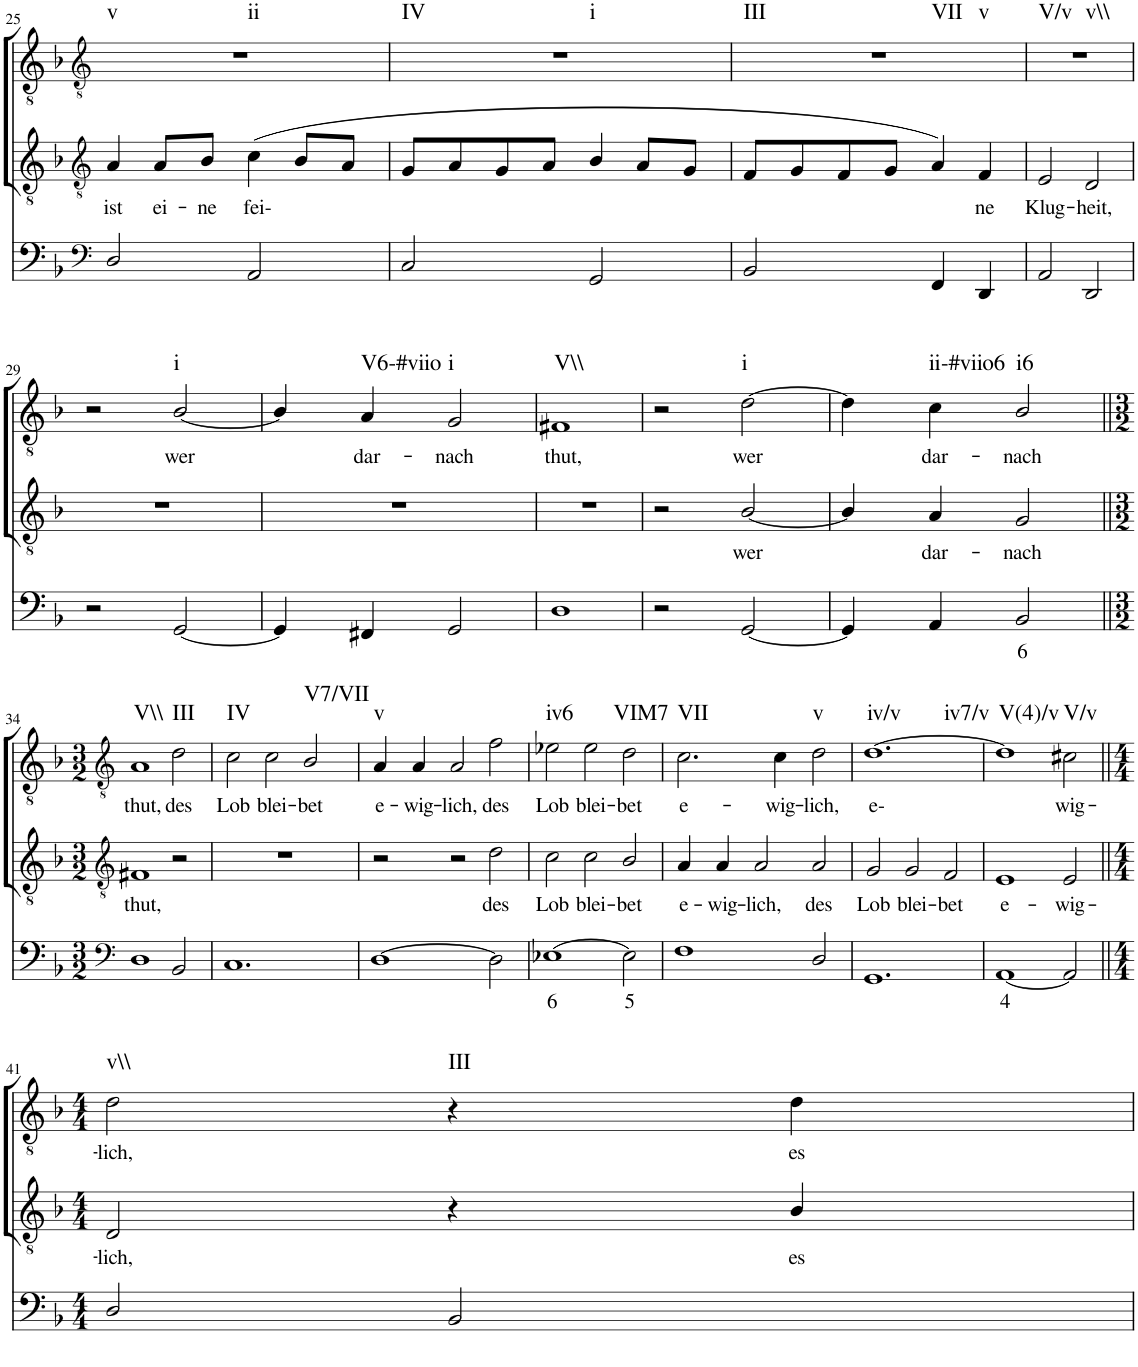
**kern	**text	**kern	**text	**kern	**text	**harte
*part3	*part3	*part2	*part2	*part1	*part1	*part1
*staff3	*staff3	*staff2	*staff2	*staff1	*staff1	*
*I"Continuo	*	*I"Tenor II	*	*I"Tenor I	*	*
!!LO:PB:g=z
*clefF4	*	*clefGv2	*	*clefGv2	*	*
*k[b-]	*	*k[b-]	*	*k[b-]	*	*
*M4/4	*	*M4/4	*	*M4/4	*	*
=25	=25	=25	=25	=25	=25	=25
!	!	!	!LO:LY:b	!	!	!LO:H:n=1:kt=v
!	!	!	!	!	!	!LO:H:n=2:kt=ii
2D/	.	4A/	ist	1r	.	N N
!	!	!	!LO:LY:b	!	!	!
.	.	8A/L	ei-	.	.	.
!	!	!	!LO:LY:b	!	!	!
.	.	8B-/J	ne	.	.	.
!	!	!	!LO:LY:b	!	!	!
2AA/	.	(4c\	fei-	.	.	.
.	.	8B-/L	.	.	.	.
.	.	8A/J	.	.	.	.
=26	=26	=26	=26	=26	=26	=26
!	!	!	!	!	!	!LO:H:n=1:kt=IV
!	!	!	!	!	!	!LO:H:n=2:kt=i
2C/	.	8G/L	.	1r	.	N N
.	.	8A/	.	.	.	.
.	.	8G/	.	.	.	.
.	.	8A/J	.	.	.	.
2GG/	.	4B-/	.	.	.	.
.	.	8A/L	.	.	.	.
.	.	8G/J	.	.	.	.
=27	=27	=27	=27	=27	=27	=27
!	!	!	!	!	!	!LO:H:n=1:kt=III
!	!	!	!	!	!	!LO:H:n=2:kt=VII
!	!	!	!	!	!	!LO:H:n=3:kt=v
2BB-/	.	8F/L	.	1r	.	N N N
.	.	8G/	.	.	.	.
.	.	8F/	.	.	.	.
.	.	8G/J	.	.	.	.
4FF/	.	4A/)	.	.	.	.
!	!	!	!LO:LY:b	!	!	!
4DD/	.	4F/	ne	.	.	.
=28	=28	=28	=28	=28	=28	=28
!	!	!	!LO:LY:b	!	!	!LO:H:n=1:kt=V/v
!	!	!	!	!	!	!LO:H:n=2:kt=v\\
2AA/	.	2E/	Klug-	1r	.	N N
!	!	!	!LO:LY:b	!	!	!
2DD/	.	2D/	heit,	.	.	.
!!LO:LB:g=z
=29	=29	=29	=29	=29	=29	=29
2r	.	1r	.	2r	.	.
!	!	!	!	!	!LO:LY:b	!LO:H:kt=i
[2GG/	.	.	.	[2B-/	wer	N
=30	=30	=30	=30	=30	=30	=30
4GG/]	.	1r	.	4B-/]	.	.
!	!	!	!	!	!LO:LY:b	!LO:H:kt=V6-#viio
4FF#X/	.	.	.	4A/	dar-	N
!	!	!	!	!	!LO:LY:b	!LO:H:kt=i
2GG/	.	.	.	2G/	nach	N
=31	=31	=31	=31	=31	=31	=31
!	!	!	!	!	!LO:LY:b	!LO:H:kt=V\\
1D	.	1r	.	1F#X	thut,	N
=32	=32	=32	=32	=32	=32	=32
2r	.	2r	.	2r	.	.
!	!	!	!LO:LY:b	!	!LO:LY:b	!LO:H:kt=i
[2GG/	.	[2B-/	wer	[2d\	wer	N
=33	=33	=33	=33	=33	=33	=33
4GG/]	.	4B-/]	.	4d\]	.	.
!	!	!	!LO:LY:b	!	!LO:LY:b	!LO:H:kt=ii-#viio6
4AA/	.	4A/	dar-	4c\	dar-	N
!	!LO:LY:b	!	!LO:LY:b	!	!LO:LY:b	!LO:H:kt=i6
2BB-/	6	2G/	nach	2B-/	nach	N
!!LO:LB:g=z
=34||	=34||	=34||	=34||	=34||	=34||	=34||
*clefF4	*	*clefGv2	*	*clefGv2	*	*
*M3/2	*	*M3/2	*	*M3/2	*	*
!	!	!	!LO:LY:b	!	!LO:LY:b	!LO:H:kt=V\\
1D	.	1F#X	thut,	1A	thut,	N
!	!	!	!	!	!LO:LY:b	!LO:H:kt=III
2BB-/	.	2r	.	2d\	des	N
=35	=35	=35	=35	=35	=35	=35
!	!	!	!	!	!LO:LY:b	!LO:H:kt=IV
1.C	.	1.r	.	2c\	Lob	N
!	!	!	!	!	!LO:LY:b	!
.	.	.	.	2c\	blei-	.
!	!	!	!	!	!LO:LY:b	!LO:H:kt=V7/VII
.	.	.	.	2B-/	bet	N
=36	=36	=36	=36	=36	=36	=36
!	!	!	!	!	!LO:LY:b	!LO:H:kt=v
[1D	.	2r	.	4A/	e-	N
!	!	!	!	!	!LO:LY:b	!
.	.	.	.	4A/	wig-	.
!	!	!	!	!	!LO:LY:b	!
.	.	2r	.	2A/	lich,	.
!	!	!	!LO:LY:b	!	!LO:LY:b	!
2D\]	.	2d\	des	2f\	des	.
=37	=37	=37	=37	=37	=37	=37
!	!LO:LY:b	!	!LO:LY:b	!	!LO:LY:b	!LO:H:kt=iv6
[1E-X	6	2c\	Lob	2e-X\	Lob	N
!	!	!	!LO:LY:b	!	!LO:LY:b	!
.	.	2c\	blei-	2e-\	blei-	.
!	!LO:LY:b	!	!LO:LY:b	!	!LO:LY:b	!LO:H:kt=VIM7
2E-\]	5	2B-/	bet	2d\	bet	N
=38	=38	=38	=38	=38	=38	=38
!	!	!	!LO:LY:b	!	!LO:LY:b	!LO:H:kt=VII
1F	.	4A/	e-	2.c\	e-	N
!	!	!	!LO:LY:b	!	!	!
.	.	4A/	wig-	.	.	.
!	!	!	!LO:LY:b	!	!	!
.	.	2A/	lich,	.	.	.
!	!	!	!	!	!LO:LY:b	!
.	.	.	.	4c\	wig-	.
!	!	!	!LO:LY:b	!	!LO:LY:b	!LO:H:kt=v
2D/	.	2A/	des	2d\	lich,	N
=39	=39	=39	=39	=39	=39	=39
!	!	!	!LO:LY:b	!	!LO:LY:b	!LO:H:n=1:kt=iv/v
!	!	!	!	!	!	!LO:H:n=2:kt=iv7/v
1.GG	.	2G/	Lob	[1.d	e-	N N
!	!	!	!LO:LY:b	!	!	!
.	.	2G/	blei-	.	.	.
!	!	!	!LO:LY:b	!	!	!
.	.	2F/	bet	.	.	.
=40	=40	=40	=40	=40	=40	=40
!	!LO:LY:b	!	!LO:LY:b	!	!	!LO:H:kt=V(4)/v
[1AA	4	1E	e-	1d]	.	N
!	!	!	!LO:LY:b	!	!LO:LY:b	!LO:H:kt=V/v
2AA/]	.	2E/	wig-	2c#X\	wig-	N
!!LO:LB:g=z
=41||	=41||	=41||	=41||	=41||	=41||	=41||
*M4/4	*	*M4/4	*	*M4/4	*	*
!	!	!	!LO:LY:b	!	!LO:LY:b	!LO:H:kt=v\\
2D/	.	2D/	lich,	2d\	lich,	N
!	!	!	!	!	!	!LO:H:kt=III
2BB-/	.	4r	.	4r	.	N
!	!	!	!LO:LY:b	!	!LO:LY:b	!
.	.	4B-/	es	4d\	es	.
=	=	=	=	=	=	=
*-	*-	*-	*-	*-	*-	*-
